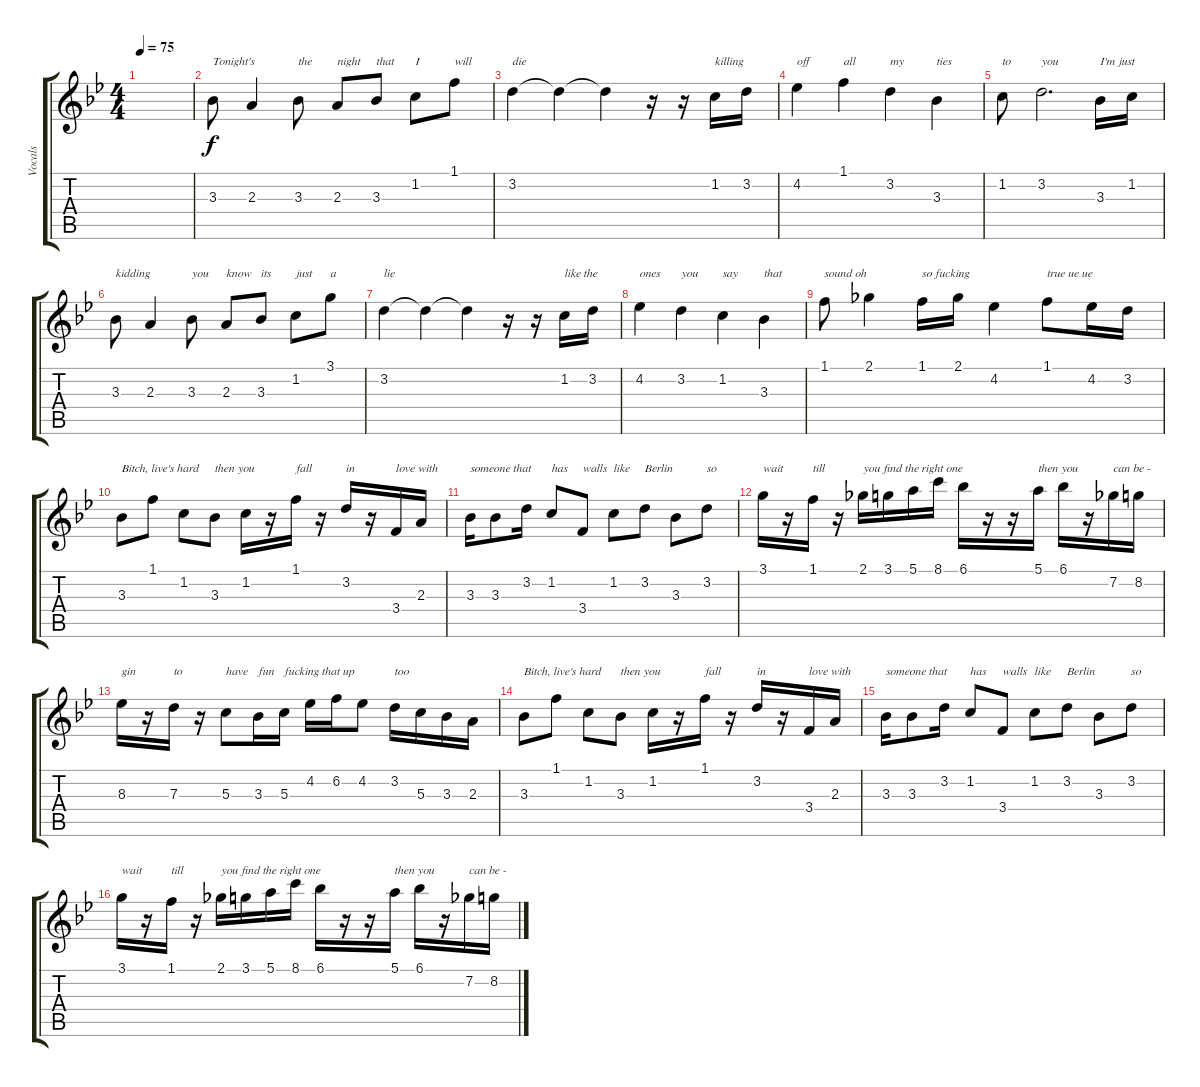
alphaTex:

\track ("Vocals" "Vocals") {instrument overdrivenguitar}
\staff {score tabs}
\tuning (E4 B3 G3 D3 A2 E2) {hide}
\ts (4 4)
\tempo 75
\clef g2
\ks bb
|
3.3.8{txt "Tonight's"} 2.3.4 3.3.8{txt "the"} 2.3.8{txt "night"} 3.3.8{txt "that"} 1.2.8{txt "I"} 1.1.8{txt "will"} |
3.2.4{txt "die"} 3.2{t}.4 3.2{t}.4 r.16 r.16 1.2.16{txt "killing"} 3.2.16 |
4.2.4{txt "off"} 1.1.4{txt "all"} 3.2.4{txt "my"} 3.3.4{txt "ties"} |
1.2.8{txt "to"} 3.2.2{d txt "you"} 3.3.16{txt "I'm just"} 1.2.16 |
3.3.8{txt "kidding"} 2.3.4 3.3.8{txt "you"} 2.3.8{txt "know"} 3.3.8{txt "its"} 1.2.8{txt "just"} 3.1.8{txt "a"} |
3.2.4{txt "lie"} 3.2{t}.4 3.2{t}.4 r.16 r.16 1.2.16{txt "like the"} 3.2.16 |
4.2.4{txt "ones"} 3.2.4{txt "you "} 1.2.4{txt "say"} 3.3.4{txt "that"} |
1.1.8{txt "sound oh"} 2.1.4 1.1.16{txt "so fucking"} 2.1.16 4.2.4 1.1.8{txt "true ue ue"} 4.2.16 3.2.16 |
3.3.8{txt "Bitch, live's hard"} 1.1.8 1.2.8 3.3.8{txt "then you"} 1.2.16 r.16 1.1.16{txt "fall"} r.16 3.2.16{txt "in"} r.16 3.4.16{txt "love with"} 2.3.16 |
3.3.16{txt "someone that"} 3.3.8 3.2.16 1.2.8{txt "has"} 3.4.8{txt "walls"} 1.2.8{txt "like"} 3.2.8{txt "Berlin"} 3.3.8 3.2.8{txt "so"} |
3.1.16{txt "wait"} r.16 1.1.16{txt "till"} r.16 2.1.16{txt "you find the right one"} 3.1.16 5.1.16 8.1.16 6.1.16 r.16 r.16 5.1.16{txt "then you"} 6.1.16 r.16 7.2.16{txt "can be -"} 8.2.16 |
8.3.16{txt "gin"} r.16 7.3.16{txt "to"} r.16 5.3.8{txt "have"} 3.3.16{txt "fun"} 5.3.16{txt "fucking that up"} 4.2.16 6.2.16 4.2.8 3.2.16{txt "too"} 5.3.16 3.3.16 2.3.16 |
3.3.8{txt "Bitch, live's hard"} 1.1.8 1.2.8 3.3.8{txt "then you"} 1.2.16 r.16 1.1.16{txt "fall"} r.16 3.2.16{txt "in"} r.16 3.4.16{txt "love with"} 2.3.16 |
3.3.16{txt "someone that"} 3.3.8 3.2.16 1.2.8{txt "has"} 3.4.8{txt "walls"} 1.2.8{txt "like"} 3.2.8{txt "Berlin"} 3.3.8 3.2.8{txt "so"} |
3.1.16{txt "wait"} r.16 1.1.16{txt "till"} r.16 2.1.16{txt "you find the right one"} 3.1.16 5.1.16 8.1.16 6.1.16 r.16 r.16 5.1.16{txt "then you"} 6.1.16 r.16 7.2.16{txt "can be -"} 8.2.16
